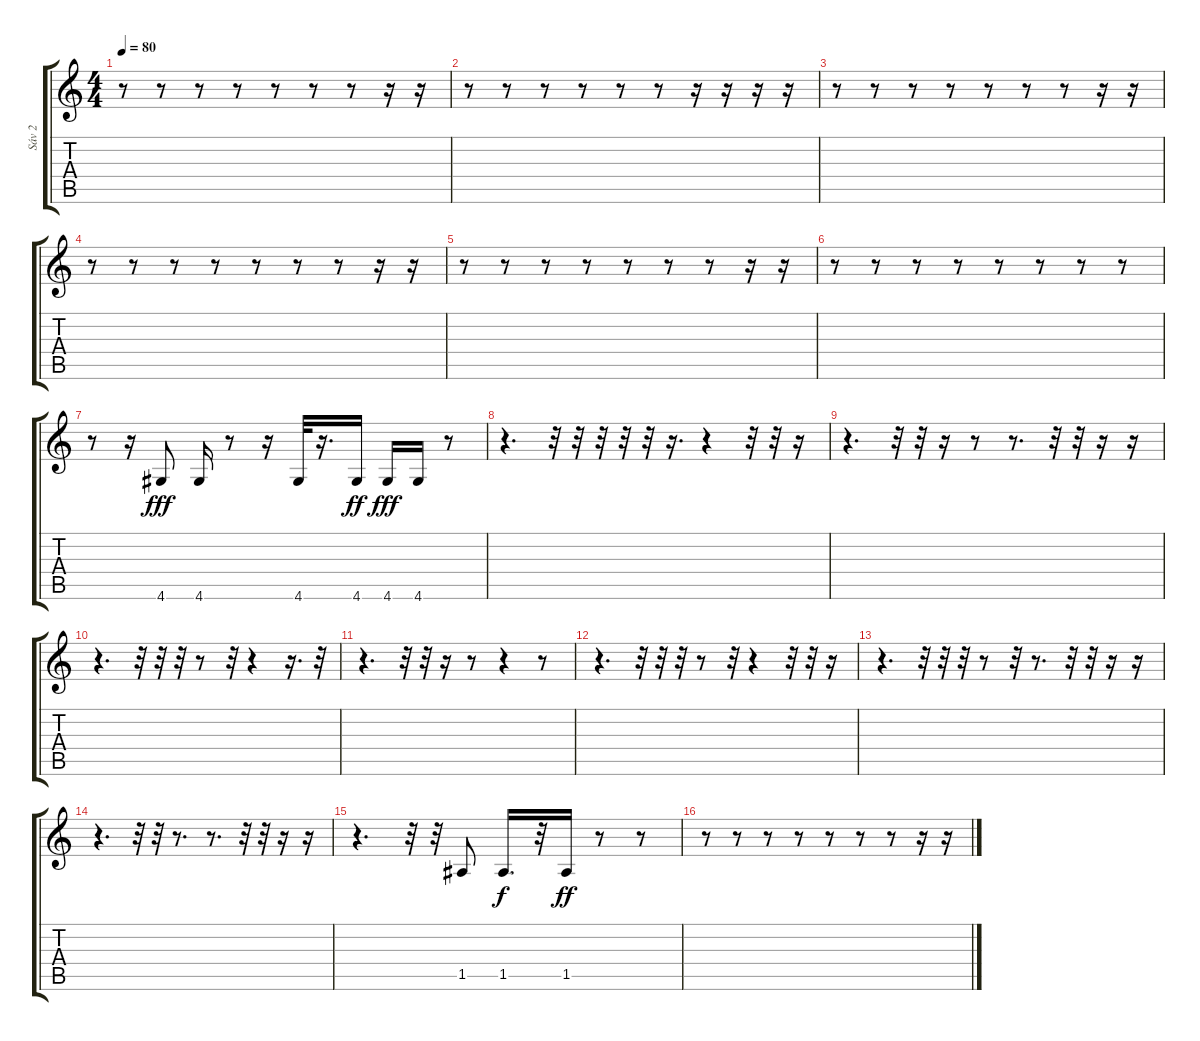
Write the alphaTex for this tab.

\track ("Sáv 2" "Sáv 2") {instrument electricbassfinger}
\staff {score tabs}
\tuning (E4 B3 G3 D3 A2 E2) {hide}
\ts (4 4)
\tempo 80
\clef g2
\ks c
r.8{dy fff} r.8 r.8 r.8 r.8 r.8 r.8 r.16 r.16 |
r.8 r.8 r.8 r.8 r.8 r.8 r.16 r.16 r.16 r.16 |
r.8 r.8 r.8 r.8 r.8 r.8 r.8 r.16 r.16 |
r.8 r.8 r.8 r.8 r.8 r.8 r.8 r.16 r.16 |
r.8 r.8 r.8 r.8 r.8 r.8 r.8 r.16 r.16 |
r.8 r.8 r.8 r.8 r.8 r.8 r.8 r.8 |
r.8 r.16 4.6.8 4.6.16 r.8 r.16 4.6.32 r.16{d} 4.6.16{dy ff} 4.6.16{dy fff} 4.6.16 r.8 |
r.4{d} r.32 r.32 r.32 r.32 r.32 r.16{d} r.4 r.32 r.32 r.16 |
r.4{d} r.32 r.32 r.16 r.8 r.8{d} r.32 r.32 r.16 r.16 |
r.4{d} r.32 r.32 r.32 r.8 r.32 r.4 r.16{d} r.32 |
r.4{d} r.32 r.32 r.16 r.8 r.4 r.8 |
r.4{d} r.32 r.32 r.32 r.8 r.32 r.4 r.32 r.32 r.16 |
r.4{d} r.32 r.32 r.32 r.8 r.32 r.8{d} r.32 r.32 r.16 r.16 |
r.4{d} r.32 r.32 r.8{d} r.8{d} r.32 r.32 r.16 r.16 |
r.4{d} r.32 r.32 1.5.8 1.5.16{d dy f} r.32 1.5.16{dy ff} r.8 r.8 |
r.8 r.8 r.8 r.8 r.8 r.8 r.8 r.16 r.16
